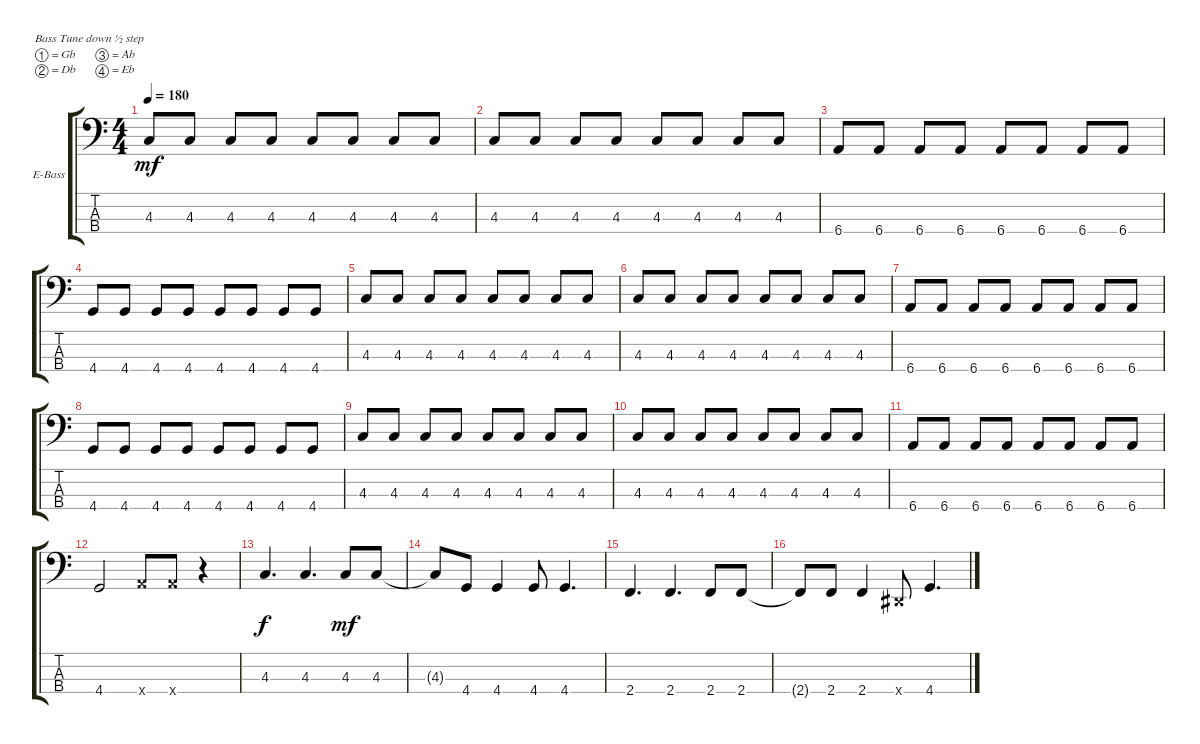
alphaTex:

\bracketExtendMode groupsimilarinstruments
\firstSystemTrackNameOrientation horizontal
\otherSystemsTrackNameOrientation horizontal
\track ("Electric Bass" "E-Bass") {instrument electricbassfinger}
\staff {score tabs}
\tuning (Gb2 Db2 Ab1 Eb1)
\ts (4 4)
\tempo 180
\clef f4
\ks c
4.3.8{dy mf} 4.3.8 4.3.8 4.3.8 4.3.8 4.3.8 4.3.8 4.3.8 |
4.3.8 4.3.8 4.3.8 4.3.8 4.3.8 4.3.8 4.3.8 4.3.8 |
6.4.8 6.4.8 6.4.8 6.4.8 6.4.8 6.4.8 6.4.8 6.4.8 |
4.4.8 4.4.8 4.4.8 4.4.8 4.4.8 4.4.8 4.4.8 4.4.8 |
4.3.8 4.3.8 4.3.8 4.3.8 4.3.8 4.3.8 4.3.8 4.3.8 |
4.3.8 4.3.8 4.3.8 4.3.8 4.3.8 4.3.8 4.3.8 4.3.8 |
6.4.8 6.4.8 6.4.8 6.4.8 6.4.8 6.4.8 6.4.8 6.4.8 |
4.4.8 4.4.8 4.4.8 4.4.8 4.4.8 4.4.8 4.4.8 4.4.8 |
4.3.8 4.3.8 4.3.8 4.3.8 4.3.8 4.3.8 4.3.8 4.3.8 |
4.3.8 4.3.8 4.3.8 4.3.8 4.3.8 4.3.8 4.3.8 4.3.8 |
6.4.8 6.4.8 6.4.8 6.4.8 6.4.8 6.4.8 6.4.8 6.4.8 |
4.4.2 6.4{x}.8 6.4{x}.8 r.4 |
4.3.4{d dy f} 4.3.4{d} 4.3.8{dy mf} 4.3.8 |
4.3{t}.8 4.4.8 4.4.4 4.4.8 4.4.4{d} |
2.4.4{d} 2.4.4{d} 2.4.8 2.4.8 |
2.4{t}.8 2.4.8 2.4.4 0.4{x}.8 4.4.4{d}
